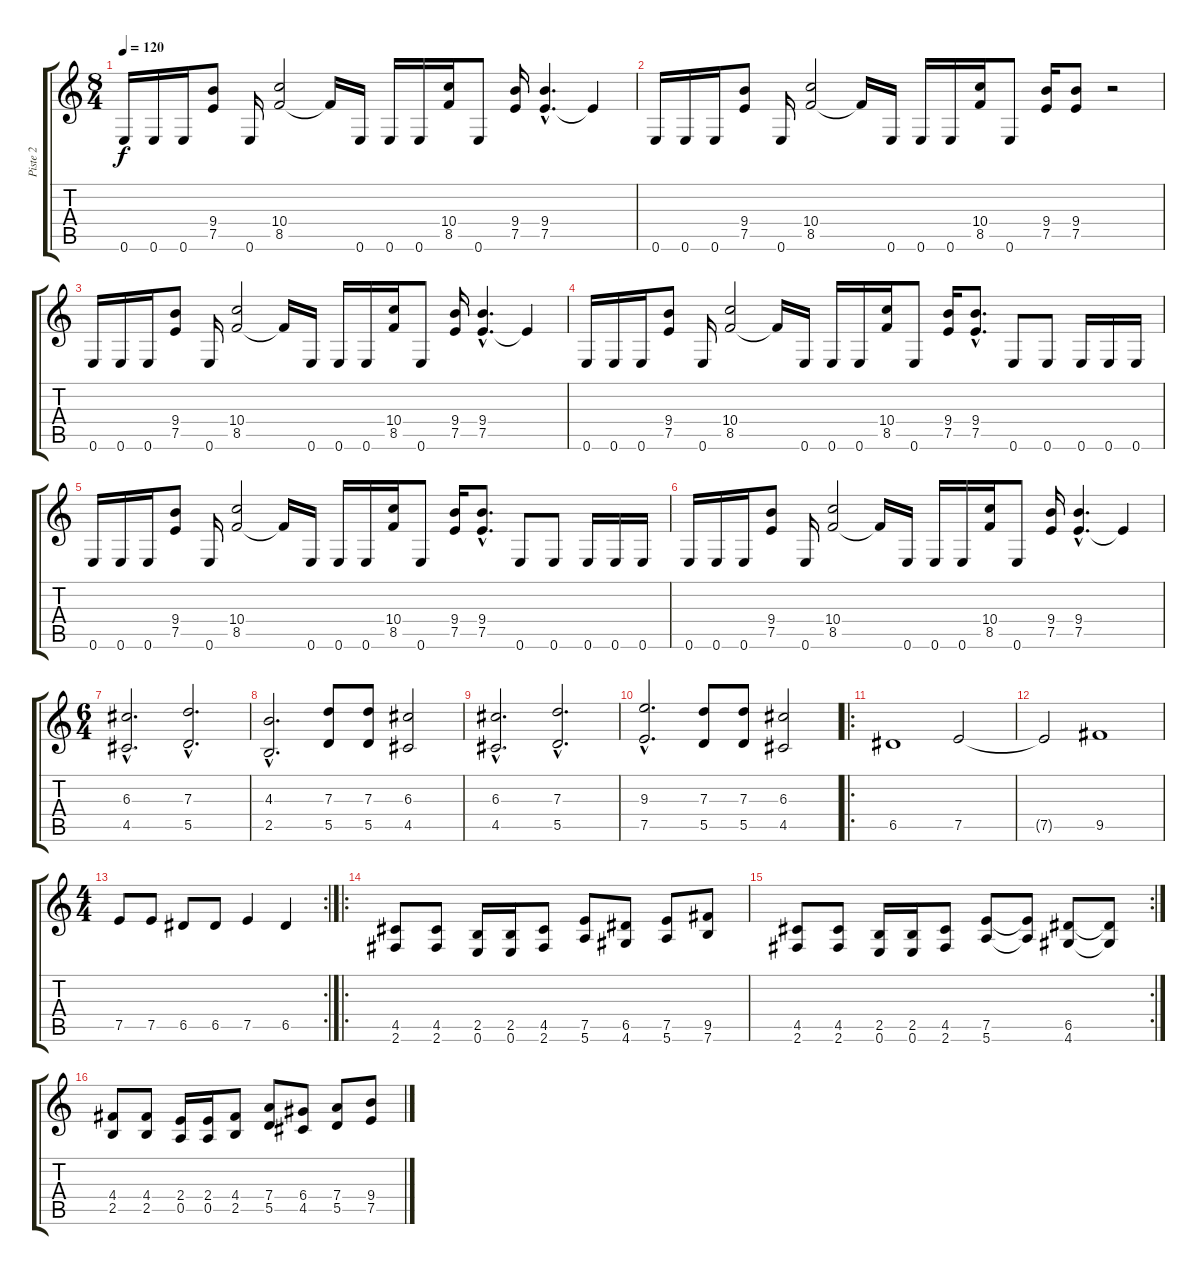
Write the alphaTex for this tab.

\track ("Piste 2" "Piste 2") {instrument distortionguitar}
\staff {score tabs}
\tuning (E4 B3 G3 D3 A2 E2) {hide}
\ts (8 4)
\tempo 120
\clef g2
\ks c
0.6.16{dy f} 0.6.16 0.6.16 (9.4 7.5).8 0.6.16 (10.4 8.5).2 8.5{t}.16 0.6.16 0.6.16 0.6.16 (10.4 8.5).16 0.6.8 (9.4 7.5).16 (9.4{hac} 7.5{hac}).4{d} 7.5{t}.4 |
0.6.16 0.6.16 0.6.16 (9.4 7.5).8 0.6.16 (10.4 8.5).2 8.5{t}.16 0.6.16 0.6.16 0.6.16 (10.4 8.5).16 0.6.8 (9.4 7.5).16 (9.4 7.5).8 r.2 |
0.6.16 0.6.16 0.6.16 (9.4 7.5).8 0.6.16 (10.4 8.5).2 8.5{t}.16 0.6.16 0.6.16 0.6.16 (10.4 8.5).16 0.6.8 (9.4 7.5).16 (9.4{hac} 7.5{hac}).4{d} 7.5{t}.4 |
0.6.16 0.6.16 0.6.16 (9.4 7.5).8 0.6.16 (10.4 8.5).2 8.5{t}.16 0.6.16 0.6.16 0.6.16 (10.4 8.5).16 0.6.8 (9.4 7.5).16 (9.4{hac} 7.5{hac}).8{d} 0.6.8 0.6.8 0.6.16 0.6.16 0.6.16 |
0.6.16 0.6.16 0.6.16 (9.4 7.5).8 0.6.16 (10.4 8.5).2 8.5{t}.16 0.6.16 0.6.16 0.6.16 (10.4 8.5).16 0.6.8 (9.4 7.5).16 (9.4{hac} 7.5{hac}).8{d} 0.6.8 0.6.8 0.6.16 0.6.16 0.6.16 |
0.6.16 0.6.16 0.6.16 (9.4 7.5).8 0.6.16 (10.4 8.5).2 8.5{t}.16 0.6.16 0.6.16 0.6.16 (10.4 8.5).16 0.6.8 (9.4 7.5).16 (9.4{hac} 7.5{hac}).4{d} 7.5{t}.4 |
\ts (6 4)
(6.3{hac} 4.5{hac}).2{d} (7.3{hac} 5.5{hac}).2{d} |
(4.3{hac} 2.5{hac}).2{d} (7.3 5.5).8 (7.3 5.5).8 (6.3 4.5).2 |
(6.3{hac} 4.5{hac}).2{d} (7.3{hac} 5.5{hac}).2{d} |
(9.3{hac} 7.5{hac}).2{d} (7.3 5.5).8 (7.3 5.5).8 (6.3 4.5).2 |
\ro
6.5.1 7.5.2 |
7.5{t}.2 9.5.1 |
\rc 2
\ts (4 4)
7.5.8 7.5.8 6.5.8 6.5.8 7.5.4 6.5.4 |
\ro
(4.5 2.6).8 (4.5 2.6).8 (2.5 0.6).16 (2.5 0.6).16 (4.5 2.6).8 (7.5 5.6).8 (6.5 4.6).8 (7.5 5.6).8 (9.5 7.6).8 |
\rc 2
(4.5 2.6).8 (4.5 2.6).8 (2.5 0.6).16 (2.5 0.6).16 (4.5 2.6).8 (7.5 5.6).8 (7.5{t} 5.6{t}).8 (6.5 4.6).8 (6.5{t} 4.6{t}).8 |
(4.4 2.5).8 (4.4 2.5).8 (2.4 0.5).16 (2.4 0.5).16 (4.4 2.5).8 (7.4 5.5).8 (6.4 4.5).8 (7.4 5.5).8 (9.4 7.5).8
